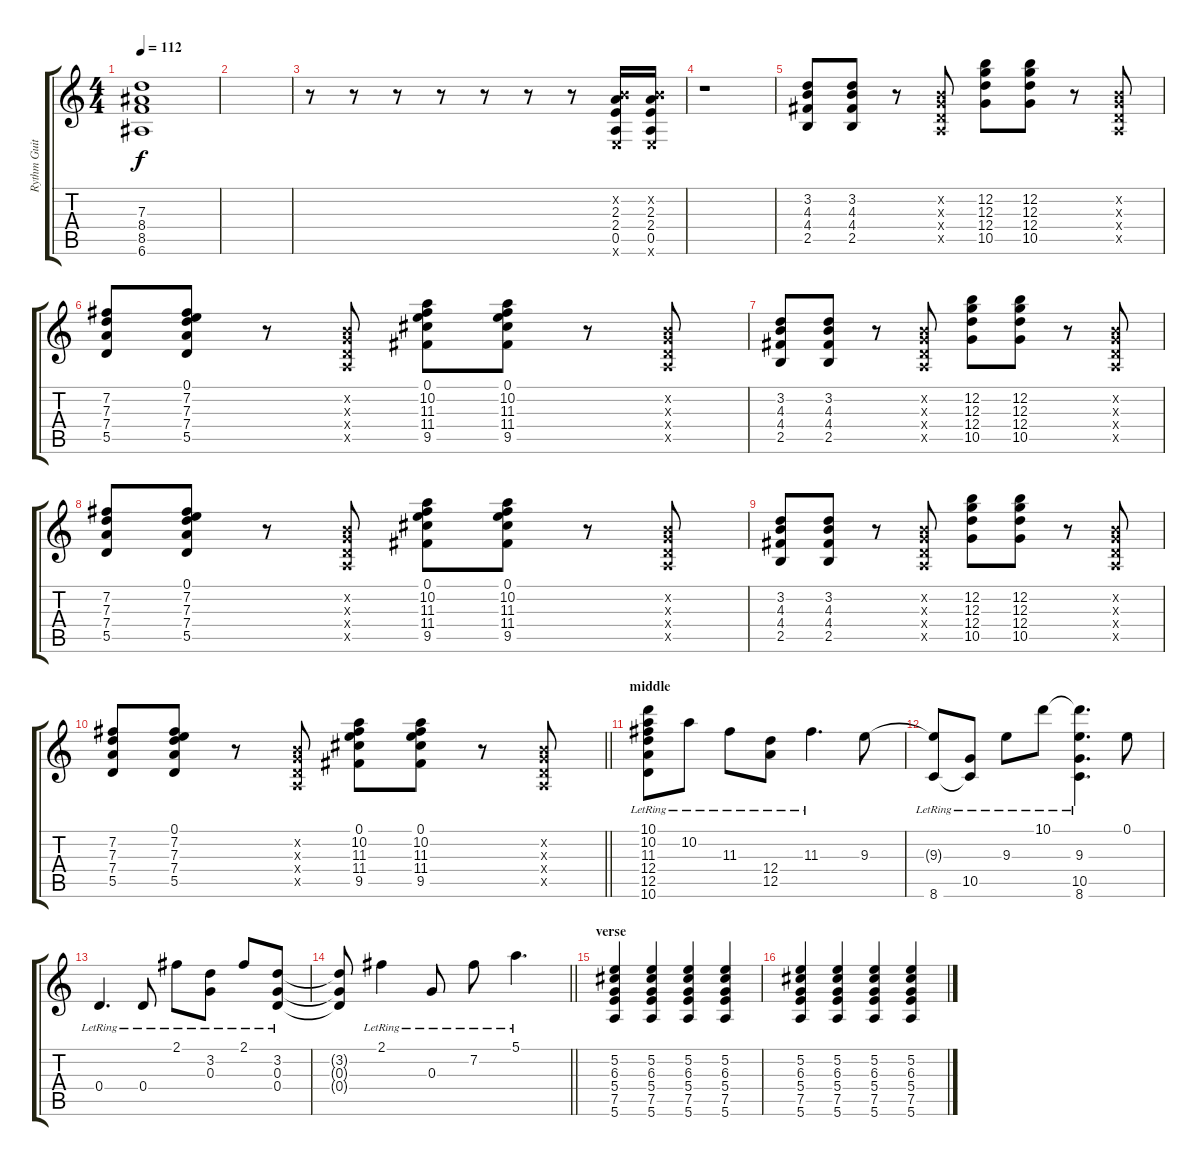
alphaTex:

\track ("Rythm Guitar" "Rythm Guit") {instrument overdrivenguitar}
\staff {score tabs}
\tuning (E4 B3 G3 D3 A2 E2) {hide}
\ts (4 4)
\tempo 112
\clef g2
\ks c
(7.3 8.4 8.5 6.6).1{dy f instrument overdrivenguitar} |
|
r.8 r.8 r.8 r.8 r.8 r.8 r.8 (0.2{x} 2.3 2.4 0.5 0.6{x}).16 (0.2{x} 2.3 2.4 0.5 0.6{x}).16 |
r.1 |
(3.2 4.3 4.4 2.5).8 (3.2 4.3 4.4 2.5).8 r.8 (0.2{x} 0.3{x} 0.4{x} 0.5{x}).8 (12.2 12.3 12.4 10.5).8 (12.2 12.3 12.4 10.5).8 r.8 (0.2{x} 0.3{x} 0.4{x} 0.5{x}).8 |
(7.2 7.3 7.4 5.5).8 (0.1 7.2 7.3 7.4 5.5).8 r.8 (0.2{x} 0.3{x} 0.4{x} 0.5{x}).8 (0.1 10.2 11.3 11.4 9.5).8 (0.1 10.2 11.3 11.4 9.5).8 r.8 (0.2{x} 0.3{x} 0.4{x} 0.5{x}).8 |
(3.2 4.3 4.4 2.5).8 (3.2 4.3 4.4 2.5).8 r.8 (0.2{x} 0.3{x} 0.4{x} 0.5{x}).8 (12.2 12.3 12.4 10.5).8 (12.2 12.3 12.4 10.5).8 r.8 (0.2{x} 0.3{x} 0.4{x} 0.5{x}).8 |
(7.2 7.3 7.4 5.5).8 (0.1 7.2 7.3 7.4 5.5).8 r.8 (0.2{x} 0.3{x} 0.4{x} 0.5{x}).8 (0.1 10.2 11.3 11.4 9.5).8 (0.1 10.2 11.3 11.4 9.5).8 r.8 (0.2{x} 0.3{x} 0.4{x} 0.5{x}).8 |
(3.2 4.3 4.4 2.5).8 (3.2 4.3 4.4 2.5).8 r.8 (0.2{x} 0.3{x} 0.4{x} 0.5{x}).8 (12.2 12.3 12.4 10.5).8 (12.2 12.3 12.4 10.5).8 r.8 (0.2{x} 0.3{x} 0.4{x} 0.5{x}).8 |
\barLineRight lightlight
(7.2 7.3 7.4 5.5).8 (0.1 7.2 7.3 7.4 5.5).8 r.8 (0.2{x} 0.3{x} 0.4{x} 0.5{x}).8 (0.1 10.2 11.3 11.4 9.5).8 (0.1 10.2 11.3 11.4 9.5).8 r.8 (0.2{x} 0.3{x} 0.4{x} 0.5{x}).8 |
\section ("" "middle")
(10.1{lr} 10.2{lr} 11.3{lr} 12.4{lr} 12.5{lr} 10.6{lr}).8 10.2{lr}.8 11.3{lr}.8 (12.4{lr} 12.5{lr}).8 11.3{lr}.4{d} 9.3.8 |
(9.3{t} 8.6{lr}).8 (10.5{lr} 8.6{t}).8 9.3{lr}.8 10.1{lr}.8 (10.1{t} 9.3{lr} 10.5{lr} 8.6{lr}).4{d} 0.1.8 |
0.4{lr}.4{d} 0.4{lr}.8 2.1{lr}.8 (3.2{lr} 0.3{lr}).8 2.1{lr}.8 (3.2{lr} 0.3{lr} 0.4{lr}).8 |
\barLineRight lightlight
(3.2{t} 0.3{t} 0.4{t}).8 2.1{lr}.4 0.3{lr}.8 7.2{lr}.8 5.1{lr}.4{d} |
\section ("" "verse")
(5.2 6.3 5.4 7.5 5.6).4 (5.2 6.3 5.4 7.5 5.6).4 (5.2 6.3 5.4 7.5 5.6).4 (5.2 6.3 5.4 7.5 5.6).4 |
(5.2 6.3 5.4 7.5 5.6).4 (5.2 6.3 5.4 7.5 5.6).4 (5.2 6.3 5.4 7.5 5.6).4 (5.2 6.3 5.4 7.5 5.6).4
